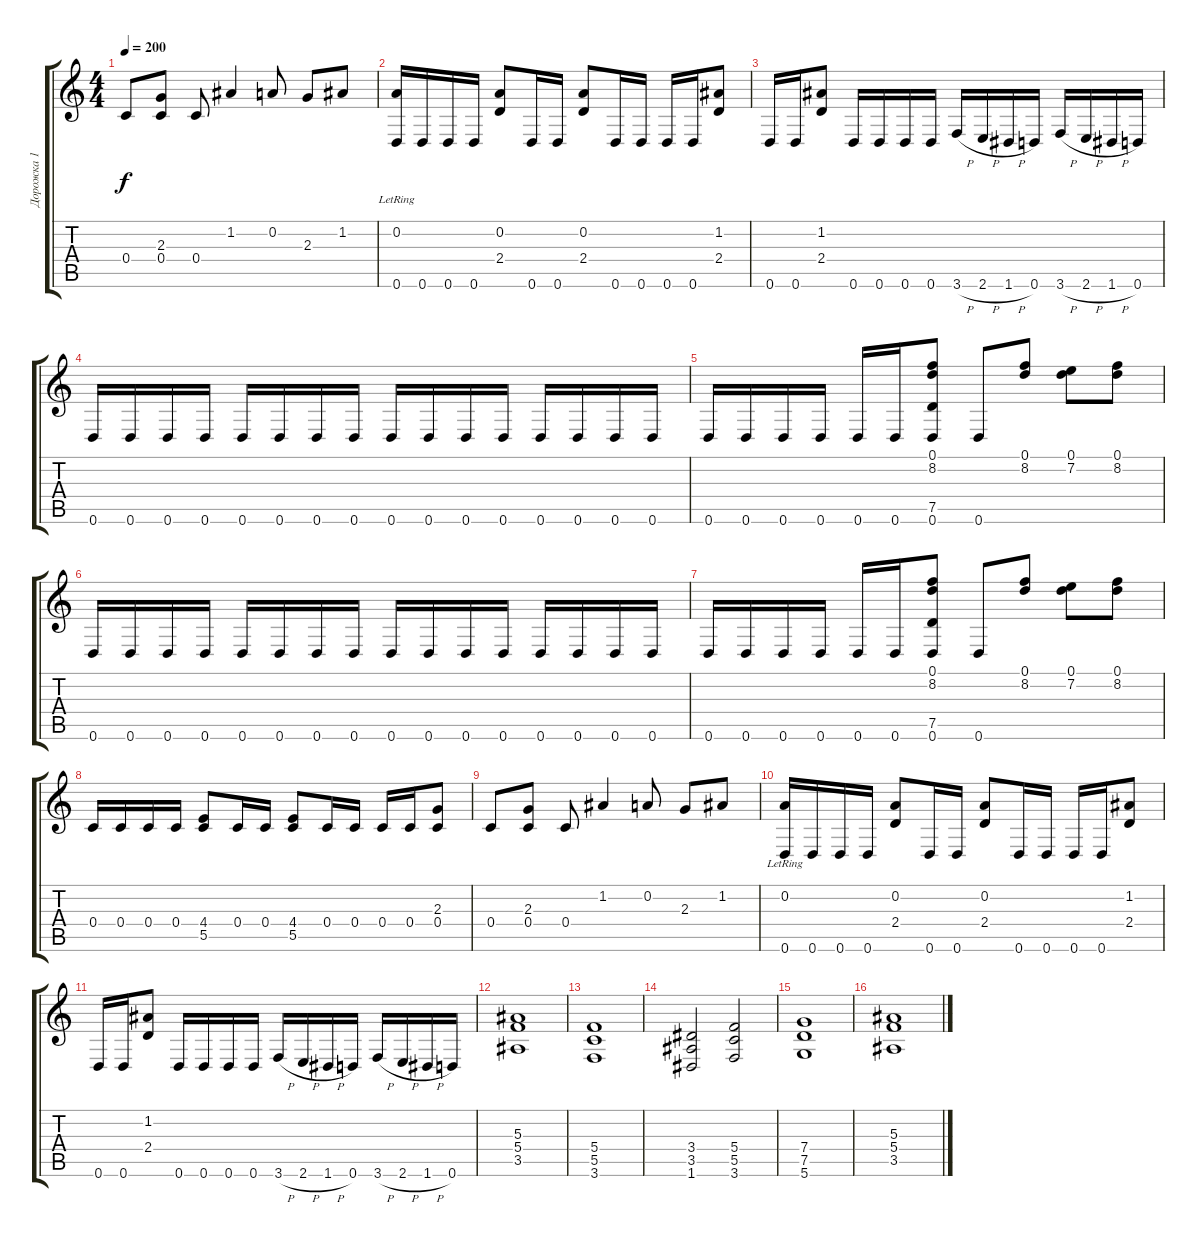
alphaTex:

\track ("Дорожка 1" "Дорожка 1") {instrument distortionguitar}
\staff {score tabs}
\tuning (D4 A3 F3 C3 G2 D2) {hide}
\ts (4 4)
\tempo 200
\clef g2
\ks c
0.4.8{dy f} (2.3 0.4).8 0.4.8 1.2.4 0.2.8 2.3.8 1.2.8 |
(0.2{lr} 0.6).16 0.6.16 0.6.16 0.6.16 (0.2 2.4).8 0.6.16 0.6.16 (0.2 2.4).8 0.6.16 0.6.16 0.6.16 0.6.16 (1.2 2.4).8 |
0.6.16 0.6.16 (1.2 2.4).8 0.6.16 0.6.16 0.6.16 0.6.16 3.6{h}.16 2.6{h}.16 1.6{h}.16 0.6.16 3.6{h}.16 2.6{h}.16 1.6{h}.16 0.6.16 |
0.6.16 0.6.16 0.6.16 0.6.16 0.6.16 0.6.16 0.6.16 0.6.16 0.6.16 0.6.16 0.6.16 0.6.16 0.6.16 0.6.16 0.6.16 0.6.16 |
0.6.16 0.6.16 0.6.16 0.6.16 0.6.16 0.6.16 (0.1 8.2 7.5 0.6).8 0.6.8 (0.1 8.2).8 (0.1 7.2).8 (0.1 8.2).8 |
0.6.16 0.6.16 0.6.16 0.6.16 0.6.16 0.6.16 0.6.16 0.6.16 0.6.16 0.6.16 0.6.16 0.6.16 0.6.16 0.6.16 0.6.16 0.6.16 |
0.6.16 0.6.16 0.6.16 0.6.16 0.6.16 0.6.16 (0.1 8.2 7.5 0.6).8 0.6.8 (0.1 8.2).8 (0.1 7.2).8 (0.1 8.2).8 |
0.4.16 0.4.16 0.4.16 0.4.16 (4.4 5.5).8 0.4.16 0.4.16 (4.4 5.5).8 0.4.16 0.4.16 0.4.16 0.4.16 (2.3 0.4).8 |
0.4.8 (2.3 0.4).8 0.4.8 1.2.4 0.2.8 2.3.8 1.2.8 |
(0.2{lr} 0.6).16 0.6.16 0.6.16 0.6.16 (0.2 2.4).8 0.6.16 0.6.16 (0.2 2.4).8 0.6.16 0.6.16 0.6.16 0.6.16 (1.2 2.4).8 |
0.6.16 0.6.16 (1.2 2.4).8 0.6.16 0.6.16 0.6.16 0.6.16 3.6{h}.16 2.6{h}.16 1.6{h}.16 0.6.16 3.6{h}.16 2.6{h}.16 1.6{h}.16 0.6.16 |
(5.3 5.4 3.5).1 |
(5.4 5.5 3.6).1 |
(3.4 3.5 1.6).2 (5.4 5.5 3.6).2 |
(7.4 7.5 5.6).1 |
(5.3 5.4 3.5).1
